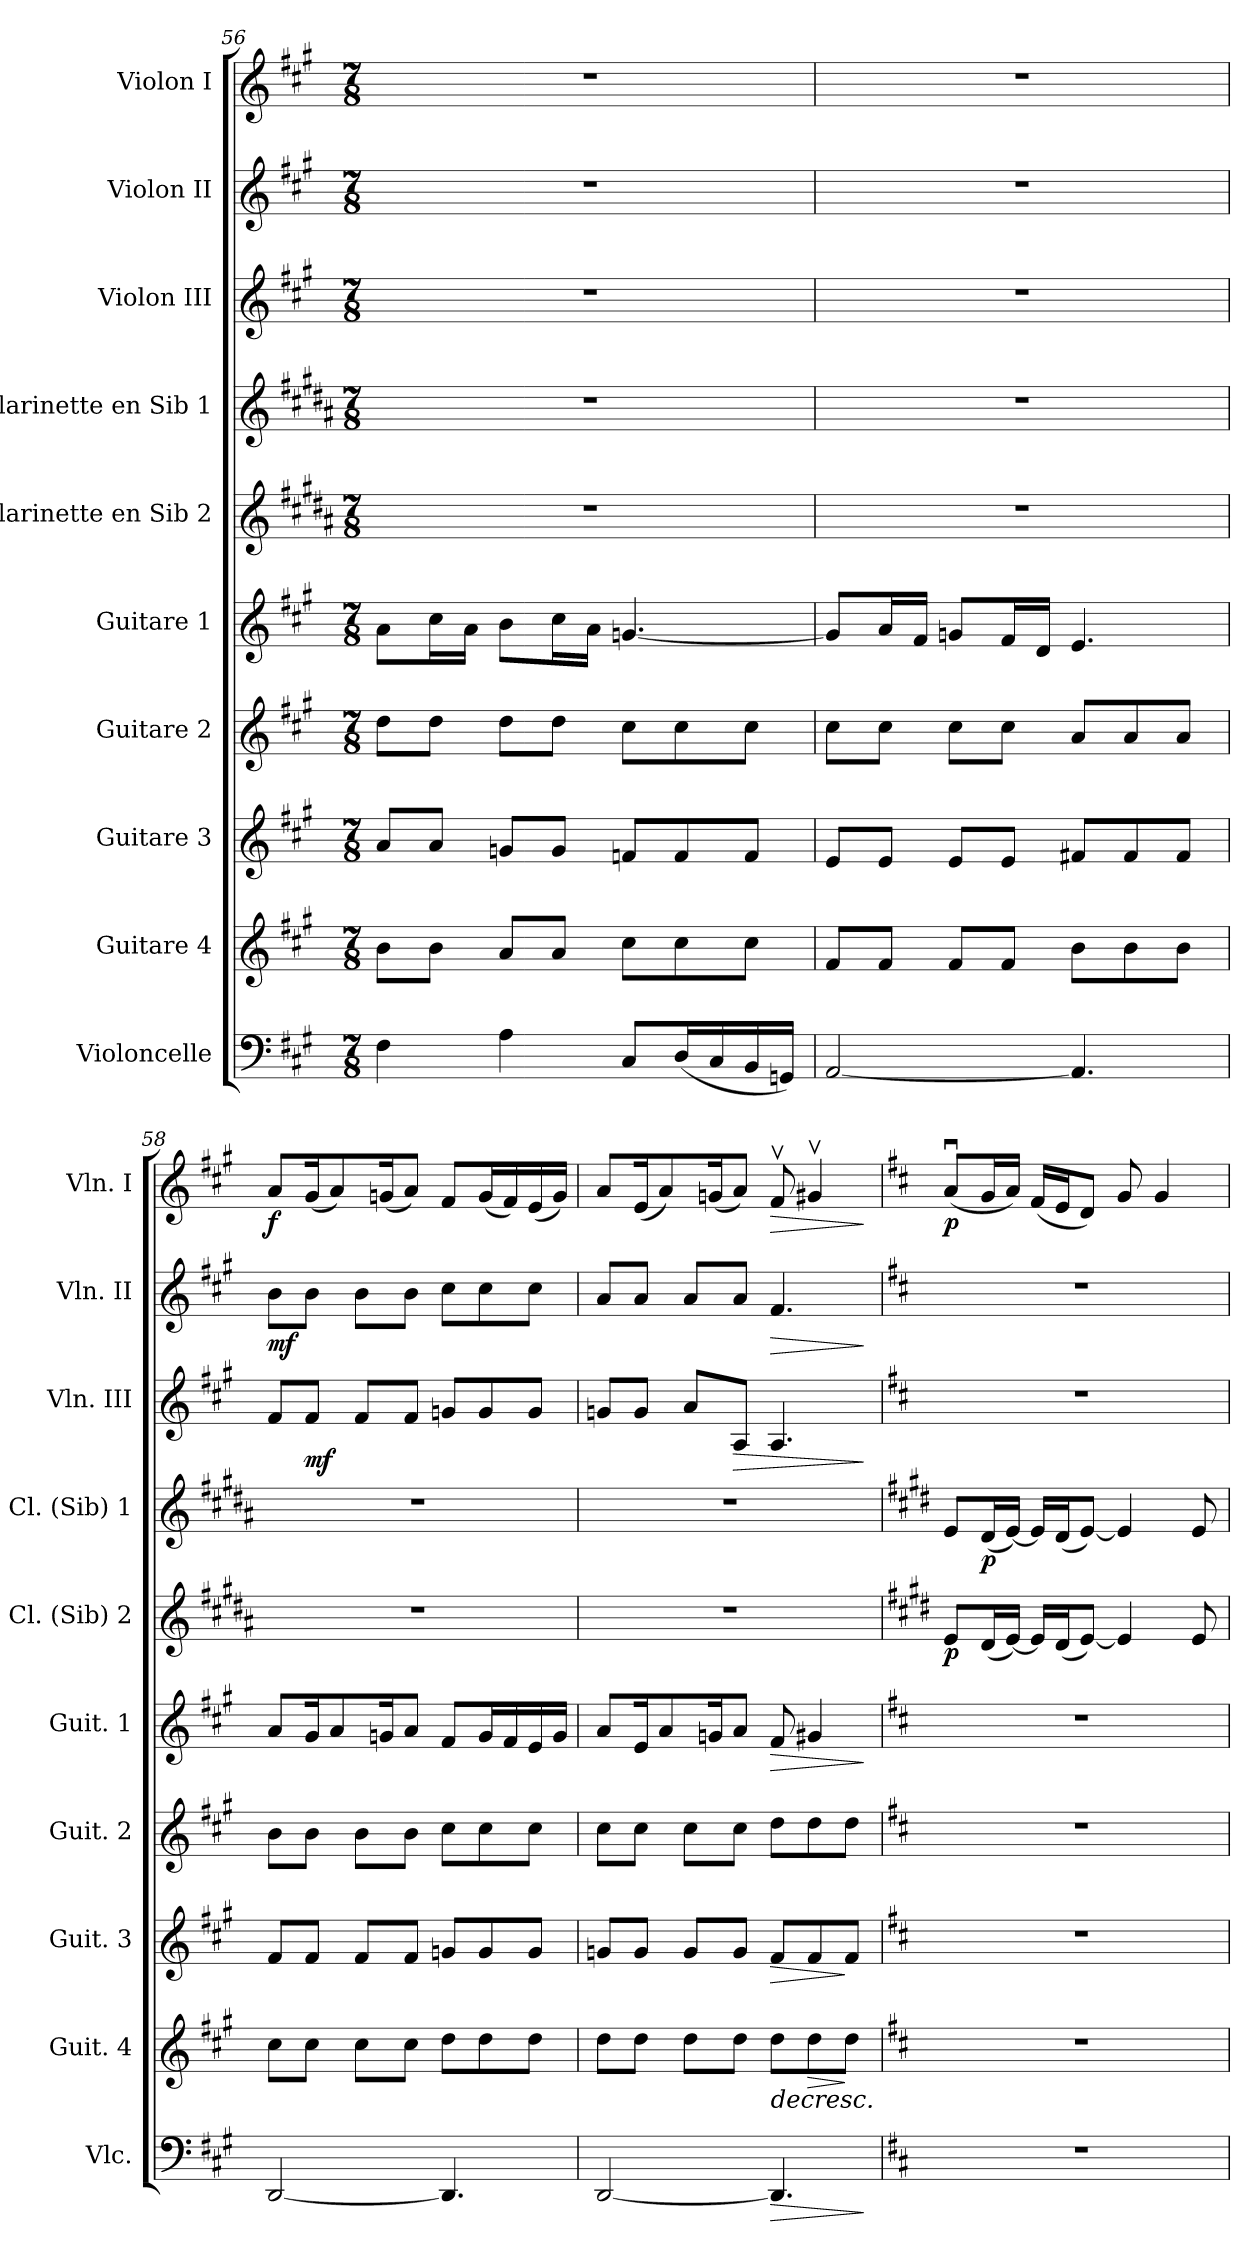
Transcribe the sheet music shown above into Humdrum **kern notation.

**kern	**dynam	**kern	**dynam	**kern	**dynam	**kern	**kern	**dynam	**kern	**dynam	**kern	**dynam	**kern	**dynam	**kern	**dynam	**kern	**dynam
*part10	*part10	*part9	*part9	*part8	*part8	*part7	*part6	*part6	*part5	*part5	*part4	*part4	*part3	*part3	*part2	*part2	*part1	*part1
*staff10	*staff10	*staff9	*staff9	*staff8	*staff8	*staff7	*staff6	*staff6	*staff5	*staff5	*staff4	*staff4	*staff3	*staff3	*staff2	*staff2	*staff1	*staff1
*I"Violoncelle	*	*I"Guitare 4	*	*I"Guitare 3	*	*I"Guitare 2	*I"Guitare 1	*	*I"Clarinette en Sib 2	*	*I"Clarinette en Sib 1	*	*I"Violon III	*	*I"Violon II	*	*I"Violon I	*
*I'Vlc.	*	*I'Guit. 4	*	*I'Guit. 3	*	*I'Guit. 2	*I'Guit. 1	*	*I'Cl. (Sib) 2	*	*I'Cl. (Sib) 1	*	*I'Vln. III	*	*I'Vln. II	*	*I'Vln. I	*
!!LO:PB:g=z
*clefF4	*	*clefG2	*	*clefG2	*	*clefG2	*clefG2	*	*clefG2	*	*clefG2	*	*clefG2	*	*clefG2	*	*clefG2	*
*	*	*ITrd7c12	*	*ITrd7c12	*	*ITrd7c12	*ITrd7c12	*	*ITrd1c2	*	*ITrd1c2	*	*	*	*	*	*	*
*k[f#c#g#]	*	*k[f#c#g#]	*	*k[f#c#g#]	*	*k[f#c#g#]	*k[f#c#g#]	*	*k[f#c#g#]	*	*k[f#c#g#]	*	*k[f#c#g#]	*	*k[f#c#g#]	*	*k[f#c#g#]	*
*A:	*	*A:	*	*A:	*	*A:	*A:	*	*A:	*	*A:	*	*A:	*	*A:	*	*A:	*
*M7/8	*	*M7/8	*	*M7/8	*	*M7/8	*M7/8	*	*M7/8	*	*M7/8	*	*M7/8	*	*M7/8	*	*M7/8	*
=56	=56	=56	=56	=56	=56	=56	=56	=56	=56	=56	=56	=56	=56	=56	=56	=56	=56	=56
4F#\	.	8B\L	.	8A/L	.	8d\L	8A\L	.	2..r	.	2..r	.	2..r	.	2..r	.	2..r	.
.	.	8B\J	.	8A/J	.	8d\J	16c#\L	.	.	.	.	.	.	.	.	.	.	.
.	.	.	.	.	.	.	16A\JJ	.	.	.	.	.	.	.	.	.	.	.
4A\	.	8A/L	.	8Gn/L	.	8d\L	8B\L	.	.	.	.	.	.	.	.	.	.	.
.	.	8A/J	.	8G/J	.	8d\J	16c#\L	.	.	.	.	.	.	.	.	.	.	.
.	.	.	.	.	.	.	16A\JJ	.	.	.	.	.	.	.	.	.	.	.
8C#/L	.	8c#\L	.	8Fn/L	.	8c#\L	[4.Gn/	.	.	.	.	.	.	.	.	.	.	.
(<16D/L	.	8c#\	.	8F/	.	8c#\	.	.	.	.	.	.	.	.	.	.	.	.
16C#/	.	.	.	.	.	.	.	.	.	.	.	.	.	.	.	.	.	.
16BB/	.	8c#\J	.	8F/J	.	8c#\J	.	.	.	.	.	.	.	.	.	.	.	.
16GGn/JJ)	.	.	.	.	.	.	.	.	.	.	.	.	.	.	.	.	.	.
=57	=57	=57	=57	=57	=57	=57	=57	=57	=57	=57	=57	=57	=57	=57	=57	=57	=57	=57
[2AA/	.	8F#/L	.	8E/L	.	8c#\L	8G/L]	.	2..r	.	2..r	.	2..r	.	2..r	.	2..r	.
.	.	8F#/J	.	8E/J	.	8c#\J	16A/L	.	.	.	.	.	.	.	.	.	.	.
.	.	.	.	.	.	.	16F#/JJ	.	.	.	.	.	.	.	.	.	.	.
.	.	8F#/L	.	8E/L	.	8c#\L	8Gn/L	.	.	.	.	.	.	.	.	.	.	.
.	.	8F#/J	.	8E/J	.	8c#\J	16F#/L	.	.	.	.	.	.	.	.	.	.	.
.	.	.	.	.	.	.	16D/JJ	.	.	.	.	.	.	.	.	.	.	.
4.AA/]	.	8B\L	.	8F#X/L	.	8A/L	4.E/	.	.	.	.	.	.	.	.	.	.	.
.	.	8B\	.	8F#/	.	8A/	.	.	.	.	.	.	.	.	.	.	.	.
.	.	8B\J	.	8F#/J	.	8A/J	.	.	.	.	.	.	.	.	.	.	.	.
=58	=58	=58	=58	=58	=58	=58	=58	=58	=58	=58	=58	=58	=58	=58	=58	=58	=58	=58
!	!	!	!	!	!	!	!	!	!	!	!	!	!	!	!	!LO:DY:b	!	!LO:DY:b
[2DD/	.	8c#\L	.	8F#/L	.	8B\L	8A/L	.	2..r	.	2..r	.	8f#/L	.	8b\L	mf	8a/L	f
!	!	!	!	!	!	!	!	!	!	!	!	!	!	!LO:DY:b	!	!	!	!
.	.	8c#\J	.	8F#/J	.	8B\J	16G#/k	.	.	.	.	.	8f#/J	mf	8b\J	.	(<16g#/k	.
.	.	.	.	.	.	.	8A/	.	.	.	.	.	.	.	.	.	8a/)	.
.	.	8c#\L	.	8F#/L	.	8B\L	.	.	.	.	.	.	8f#/L	.	8b\L	.	.	.
.	.	.	.	.	.	.	16Gn/k	.	.	.	.	.	.	.	.	.	(<16gn/k	.
.	.	8c#\J	.	8F#/J	.	8B\J	8A/J	.	.	.	.	.	8f#/J	.	8b\J	.	8a/J)	.
4.DD/]	.	8d\L	.	8Gn/L	.	8c#\L	8F#/L	.	.	.	.	.	8gn/L	.	8cc#\L	.	8f#/L	.
.	.	8d\	.	8G/	.	8c#\	16G/L	.	.	.	.	.	8g/	.	8cc#\	.	(<16g/L	.
.	.	.	.	.	.	.	16F#/	.	.	.	.	.	.	.	.	.	16f#/)	.
.	.	8d\J	.	8G/J	.	8c#\J	16E/	.	.	.	.	.	8g/J	.	8cc#\J	.	(<16e/	.
.	.	.	.	.	.	.	16G/JJ	.	.	.	.	.	.	.	.	.	16g/JJ)	.
!!LO:PB:g=z
=59	=59	=59	=59	=59	=59	=59	=59	=59	=59	=59	=59	=59	=59	=59	=59	=59	=59	=59
[2DD/	.	8d\L	.	8Gn/L	.	8c#\L	8A/L	.	2..r	.	2..r	.	8gn/L	.	8a/L	.	8a/L	.
.	.	8d\J	.	8G/J	.	8c#\J	16E/k	.	.	.	.	.	8g/J	.	8a/J	.	(<16e/k	.
.	.	.	.	.	.	.	8A/	.	.	.	.	.	.	.	.	.	8a/)	.
.	.	8d\L	.	8G/L	.	8c#\L	.	.	.	.	.	.	8a/L	.	8a/L	.	.	.
.	.	.	.	.	.	.	16Gn/k	.	.	.	.	.	.	.	.	.	(<16gn/k	.
!	!	!	!	!	!	!	!	!	!	!	!	!	!	!LO:HP:b	!	!	!	!
.	.	8d\J	.	8G/J	.	8c#\J	8A/J	.	.	.	.	.	8A/J	>	8a/J	.	8a/J)	.
!	!LO:HP:b	!	!LO:HP:b	!	!LO:HP:b	!	!	!LO:HP:b	!	!	!	!	!	!	!	!LO:HP:b	!	!LO:HP:b
4.DD/]	>	8d\L	>	8F#/L	>	8d\L	8F#/	>	.	.	.	.	4.A/	.	4.f#/	>	8f#v>/	>
!	!	!	!LO:HP:b	!	!	!	!	!	!	!	!	!	!	!	!	!	!	!
.	.	8d\	>	8F#/	.	8d\	4G#X/	.	.	.	.	.	.	.	.	.	4g#Xv>/	.
.	.	8d\J	] ]	8F#/J	]	8d\J	.	.	.	.	.	.	.	.	.	.	.	.
.	]	.	.	.	.	.	.	]	.	.	.	.	.	]	.	]	.	]
=60	=60	=60	=60	=60	=60	=60	=60	=60	=60	=60	=60	=60	=60	=60	=60	=60	=60	=60
*k[f#c#]	*	*k[f#c#]	*	*k[f#c#]	*	*k[f#c#]	*k[f#c#]	*	*k[f#c#]	*	*k[f#c#]	*	*k[f#c#]	*	*k[f#c#]	*	*k[f#c#]	*
*D:	*	*D:	*	*D:	*	*D:	*D:	*	*D:	*	*D:	*	*D:	*	*D:	*	*D:	*
!	!	!	!	!	!	!	!	!	!	!LO:DY:b	!	!	!	!	!	!	!	!LO:DY:b
2..r	.	2..r	.	2..r	.	2..r	2..r	.	8d/L	p	8d/L	.	2..r	.	2..r	.	(<8au>/L	p
!	!	!	!	!	!	!	!	!	!	!	!	!LO:DY:b	!	!	!	!	!	!
.	.	.	.	.	.	.	.	.	(<16c#/L	.	(<16c#/L	p	.	.	.	.	16g/L	.
.	.	.	.	.	.	.	.	.	[16d/JJ)	.	[16d/JJ)	.	.	.	.	.	16a/JJ)	.
.	.	.	.	.	.	.	.	.	16d/LL]	.	16d/LL]	.	.	.	.	.	(<16f#/LL	.
.	.	.	.	.	.	.	.	.	(<16c#/J	.	(<16c#/J	.	.	.	.	.	16e/J	.
.	.	.	.	.	.	.	.	.	[8d/J)	.	[8d/J)	.	.	.	.	.	8d/J)	.
.	.	.	.	.	.	.	.	.	4d/]	.	4d/]	.	.	.	.	.	8g/	.
.	.	.	.	.	.	.	.	.	.	.	.	.	.	.	.	.	4g/	.
.	.	.	.	.	.	.	.	.	8d/	.	8d/	.	.	.	.	.	.	.
=	=	=	=	=	=	=	=	=	=	=	=	=	=	=	=	=	=	=
*-	*-	*-	*-	*-	*-	*-	*-	*-	*-	*-	*-	*-	*-	*-	*-	*-	*-	*-
